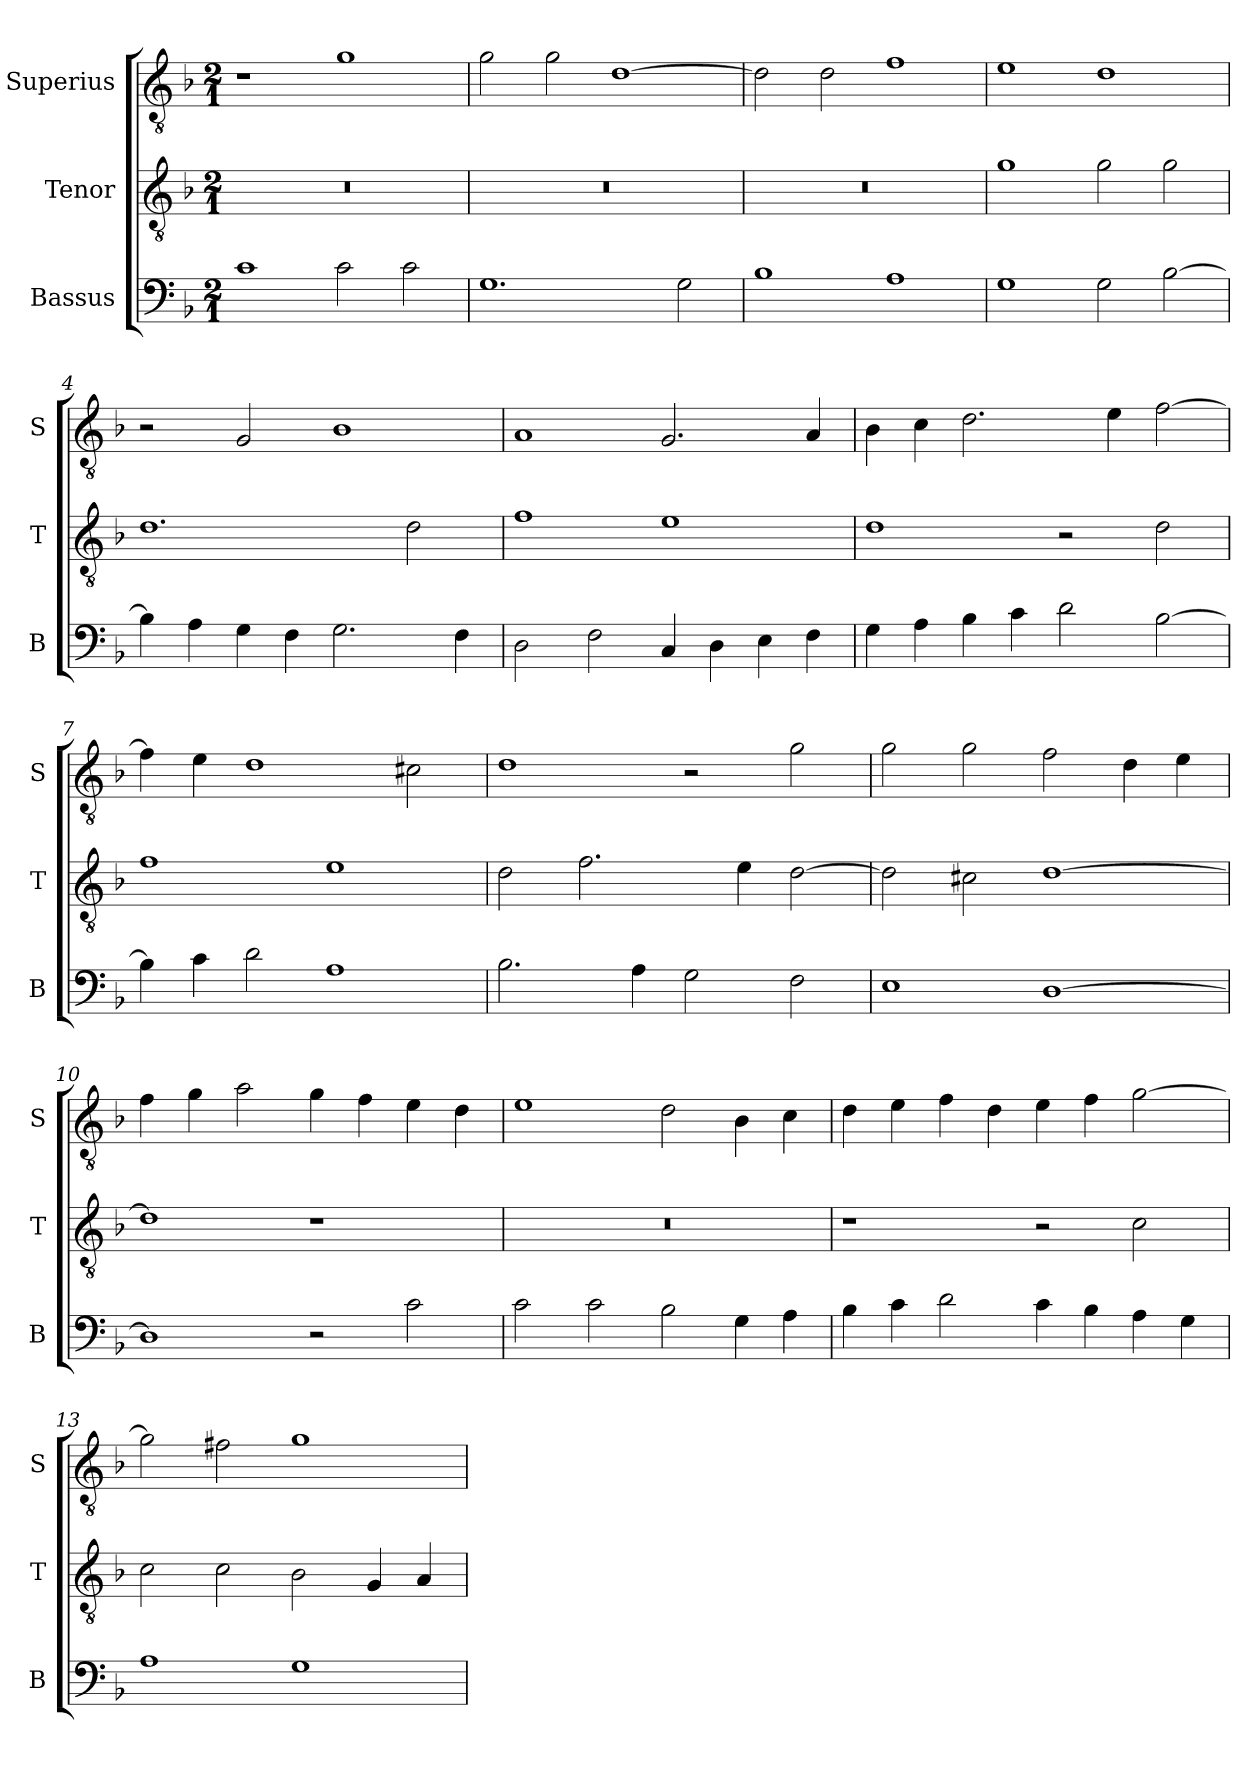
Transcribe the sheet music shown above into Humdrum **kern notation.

**kern	**kern	**kern
*part3	*part2	*part1
*staff3	*staff2	*staff1
*I"Bassus	*I"Tenor	*I"Superius
*I'B	*I'T	*I'S
*clefF4	*clefGv2	*clefGv2
*k[b-]	*k[b-]	*k[b-]
*F:	*F:	*F:
*M2/1	*M2/1	*M2/1
=	=	=
1c	0r	1r
2c	.	1g
2c	.	.
=1	=1	=1
1.G	0r	2g
.	.	2g
.	.	[1d
2G	.	.
=2	=2	=2
1B-	0r	2d]
.	.	2d
1A	.	1f
=3	=3	=3
1G	1g	1e
2G	2g	1d
[2B-	2g	.
=4	=4	=4
4B-]	1.d	2r
4A	.	.
4G	.	2G
4F	.	.
2.G	.	1B-
.	2d	.
4F	.	.
=5	=5	=5
2D	1f	1A
2F	.	.
4C	1e	2.G
4D	.	.
4E	.	.
4F	.	4A
=6	=6	=6
4G	1d	4B-
4A	.	4c
4B-	.	2.d
4c	.	.
2d	2r	.
.	.	4e
[2B-	2d	[2f
=7	=7	=7
4B-]	1f	4f]
4c	.	4e
2d	.	1d
1A	1e	.
.	.	2c#X
=8	=8	=8
2.B-	2d	1d
.	2.f	.
4A	.	.
2G	.	2r
.	4e	.
2F	[2d	2g
=9	=9	=9
1E	2d]	2g
.	2c#X	2g
[1D	[1d	2f
.	.	4d
.	.	4e
=10	=10	=10
1D]	1d]	4f
.	.	4g
.	.	2a
2r	1r	4g
.	.	4f
2c	.	4e
.	.	4d
=11	=11	=11
2c	0r	1e
2c	.	.
2B-	.	2d
4G	.	4B-
4A	.	4c
=12	=12	=12
4B-	1r	4d
4c	.	4e
2d	.	4f
.	.	4d
4c	2r	4e
4B-	.	4f
4A	2c	[2g
4G	.	.
=13	=13	=13
1A	2c	2g]
.	2c	2f#X
1G	2B-	1g
.	4G	.
.	4A	.
=	=	=
*-	*-	*-
